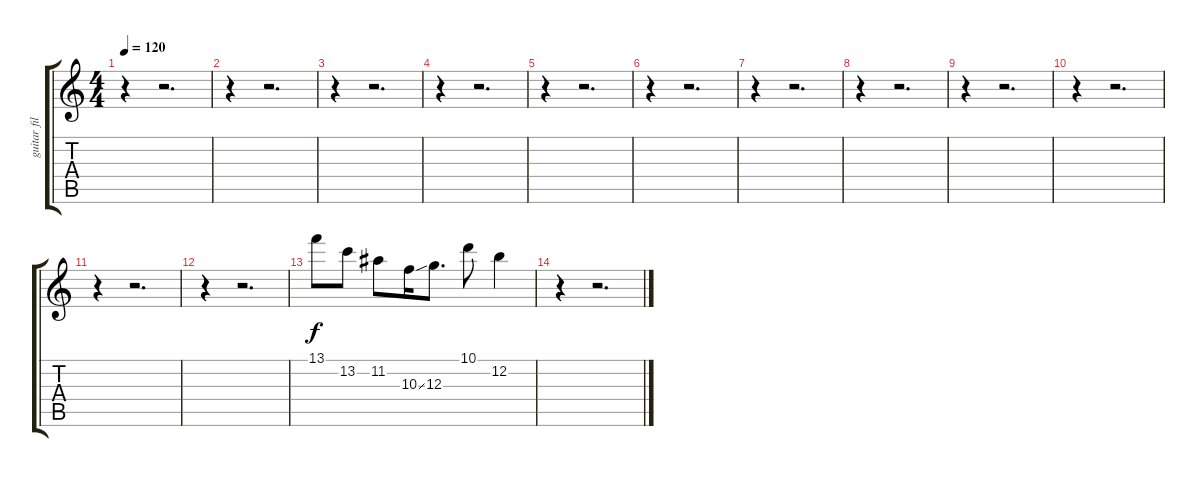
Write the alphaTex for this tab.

\track ("guitar fill" "guitar fil") {instrument distortionguitar}
\staff {score tabs}
\tuning (E4 B3 G3 D3 A2 E2) {hide}
\ts (4 4)
\tempo 120
\clef g2
\ks c
r.4{dy f} r.2{d} |
r.4 r.2{d} |
r.4 r.2{d} |
r.4 r.2{d} |
r.4 r.2{d} |
r.4 r.2{d} |
r.4 r.2{d} |
r.4 r.2{d} |
r.4 r.2{d} |
r.4 r.2{d} |
r.4 r.2{d} |
r.4 r.2{d} |
13.1.8 13.2.8 11.2.8 10.3{ss}.16 12.3.8{d} 10.1.8 12.2.4 |
r.4 r.2{d}
